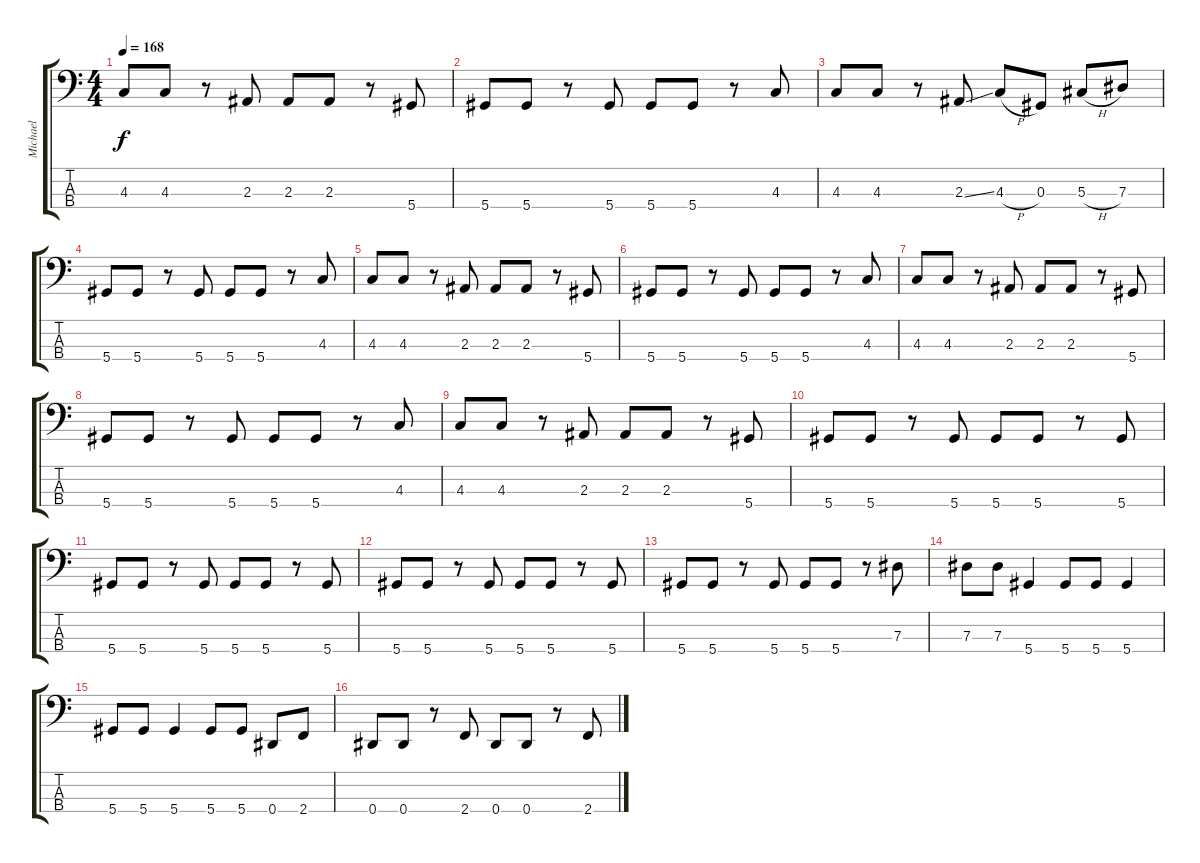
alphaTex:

\track ("Michael" "Michael") {instrument electricbassfinger}
\staff {score tabs}
\tuning (Gb2 Db2 Ab1 Eb1) {hide}
\ts (4 4)
\tempo 168
\clef f4
\ks c
4.3.8{dy f} 4.3.8 r.8 2.3.8 2.3.8 2.3.8 r.8 5.4.8 |
5.4.8 5.4.8 r.8 5.4.8 5.4.8 5.4.8 r.8 4.3.8 |
4.3.8 4.3.8 r.8 2.3{ss}.8 4.3{h}.8 0.3.8 5.3{h}.8 7.3.8 |
5.4.8 5.4.8 r.8 5.4.8 5.4.8 5.4.8 r.8 4.3.8 |
4.3.8 4.3.8 r.8 2.3.8 2.3.8 2.3.8 r.8 5.4.8 |
5.4.8 5.4.8 r.8 5.4.8 5.4.8 5.4.8 r.8 4.3.8 |
4.3.8 4.3.8 r.8 2.3.8 2.3.8 2.3.8 r.8 5.4.8 |
5.4.8 5.4.8 r.8 5.4.8 5.4.8 5.4.8 r.8 4.3.8 |
4.3.8 4.3.8 r.8 2.3.8 2.3.8 2.3.8 r.8 5.4.8 |
5.4.8 5.4.8 r.8 5.4.8 5.4.8 5.4.8 r.8 5.4.8 |
5.4.8 5.4.8 r.8 5.4.8 5.4.8 5.4.8 r.8 5.4.8 |
5.4.8 5.4.8 r.8 5.4.8 5.4.8 5.4.8 r.8 5.4.8 |
5.4.8 5.4.8 r.8 5.4.8 5.4.8 5.4.8 r.8 7.3.8 |
7.3.8 7.3.8 5.4.4 5.4.8 5.4.8 5.4.4 |
5.4.8 5.4.8 5.4.4 5.4.8 5.4.8 0.4.8 2.4.8 |
0.4.8 0.4.8 r.8 2.4.8 0.4.8 0.4.8 r.8 2.4.8
